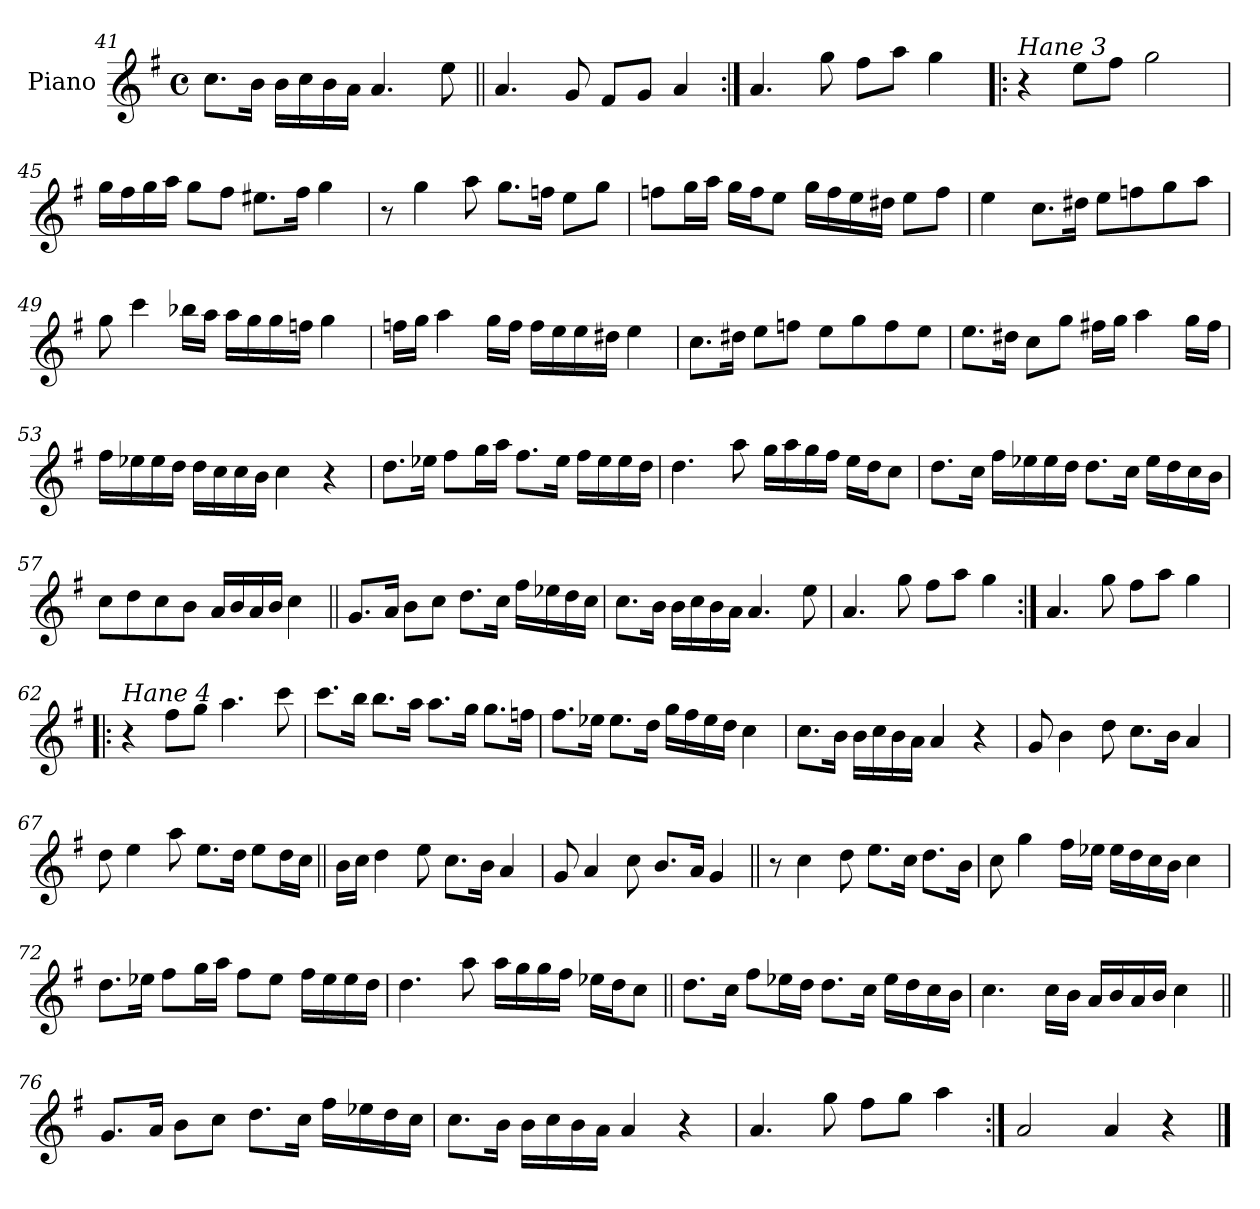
**kern
*part1
*staff1
*I"Piano
*I'Pno
*clefG2
*k[f#]
*G:
*M4/4
*met(c)
=41
8.cc\L
16b\Jk
16b\LL
16cc\
16b\
16a\JJ
4.a/
8ee\
=42||
4.a/
8g/
8f#/L
8g/J
4a/
=43:|!
4.a/
8gg\
8ff#\L
8aa\J
4gg\
!!LO:LB:g=z
=44!|:
!LO:TX:a:i:t=Hane 3
4r
8ee\L
8ff#\J
2gg\
=45
16gg\LL
16ff#\
16gg\
16aa\JJ
8gg\L
8ff#\J
8.ee#X\L
16ff#\Jk
4gg\
=46
8r
4gg\
8aa\
8.gg\L
16ffn\Jk
8ee\L
8gg\J
=47
8ffn\L
16gg\L
16aa\JJ
16gg\LL
16ff\J
8ee\J
16gg\LL
16ff\
16ee\
16dd#X\JJ
8ee\L
8ff\J
!!LO:LB:g=z
=48
4ee\
8.cc\L
16dd#X\Jk
8ee\L
8ffn\
8gg\
8aa\J
=49
8gg\
4ccc\
16bb-X\LL
16aa\JJ
16aa\LL
16gg\
16gg\
16ffn\JJ
4gg\
=50
16ffn\LL
16gg\JJ
4aa\
16gg\LL
16ff\JJ
16ff\LL
16ee\
16ee\
16dd#X\JJ
4ee\
!!LO:LB:g=z
=51
8.cc\L
16dd#X\Jk
8ee\L
8ffn\J
8ee\L
8gg\
8ff\
8ee\J
=52
8.ee\L
16dd#X\Jk
8cc\L
8gg\J
16ff#X\LL
16gg\JJ
4aa\
16gg\LL
16ff#\JJ
=53
16ff#\LL
16ee-X\
16ee-\
16dd\JJ
16dd\LL
16cc\
16cc\
16b\JJ
4cc\
4r
!!LO:LB:g=z
=54
8.dd\L
16ee-X\Jk
8ff#\L
16gg\L
16aa\JJ
8.ff#\L
16ee-\Jk
16ff#\LL
16ee-\
16ee-\
16dd\JJ
=55
4.dd\
8aa\
16gg\LL
16aa\
16gg\
16ff#\JJ
16ee\LL
16dd\J
8cc\J
=56
8.dd\L
16cc\Jk
16ff#\LL
16ee-X\
16ee-\
16dd\JJ
8.dd\L
16cc\Jk
16ee-\LL
16dd\
16cc\
16b\JJ
!!LO:LB:g=z
=57
8cc\L
8dd\
8cc\
8b\J
16a/LL
16b/
16a/
16b/JJ
4cc\
=58||
8.g/L
16a/Jk
8b\L
8cc\J
8.dd\L
16cc\Jk
16ff#\LL
16ee-X\
16dd\
16cc\JJ
=59
8.cc\L
16b\Jk
16b\LL
16cc\
16b\
16a\JJ
4.a/
8ee\
!!LO:LB:g=z
=60
4.a/
8gg\
8ff#\L
8aa\J
4gg\
=61:|!
4.a/
8gg\
8ff#\L
8aa\J
4gg\
=62!|:
!LO:TX:a:i:t=Hane 4
4r
8ff#\L
8gg\J
4.aa\
8ccc\
=63
8.ccc\L
16bb\Jk
8.bb\L
16aa\Jk
8.aa\L
16gg\Jk
8.gg\L
16ffn\Jk
!!LO:PB:g=z
=64
8.ff#\L
16ee-X\Jk
8.ee-\L
16dd\Jk
16gg\LL
16ff#\
16ee-\
16dd\JJ
4cc\
=65
8.cc\L
16b\Jk
16b\LL
16cc\
16b\
16a\JJ
4a/
4r
=66
8g/
4b\
8dd\
8.cc\L
16b\Jk
4a/
!!LO:LB:g=z
=67
8dd\
4ee\
8aa\
8.ee\L
16dd\Jk
8ee\L
16dd\L
16cc\JJ
=68||
16b\LL
16cc\JJ
4dd\
8ee\
8.cc\L
16b\Jk
4a/
=69
8g/
4a/
8cc\
8.b/L
16a/Jk
4g/
!!LO:LB:g=z
=70||
8r
4cc\
8dd\
8.ee\L
16cc\Jk
8.dd\L
16b\Jk
=71
8cc\
4gg\
16ff#\LL
16ee-X\JJ
16ee-\LL
16dd\
16cc\
16b\JJ
4cc\
=72
8.dd\L
16ee-X\Jk
8ff#\L
16gg\L
16aa\JJ
8ff#\L
8ee-\J
16ff#\LL
16ee-\
16ee-\
16dd\JJ
!!LO:LB:g=z
=73
4.dd\
8aa\
16aa\LL
16gg\
16gg\
16ff#\JJ
16ee-X\LL
16dd\J
8cc\J
=74||
8.dd\L
16cc\Jk
8ff#\L
16ee-X\L
16dd\JJ
8.dd\L
16cc\Jk
16ee-\LL
16dd\
16cc\
16b\JJ
=75
4.cc\
16cc\LL
16b\JJ
16a/LL
16b/
16a/
16b/JJ
4cc\
!!LO:LB:g=z
=76||
8.g/L
16a/Jk
8b\L
8cc\J
8.dd\L
16cc\Jk
16ff#\LL
16ee-X\
16dd\
16cc\JJ
=77
8.cc\L
16b\Jk
16b\LL
16cc\
16b\
16a\JJ
4a/
4r
=78
4.a/
8gg\
8ff#\L
8gg\J
4aa\
=79:|!
2a/
4a/
4r
==
*-
